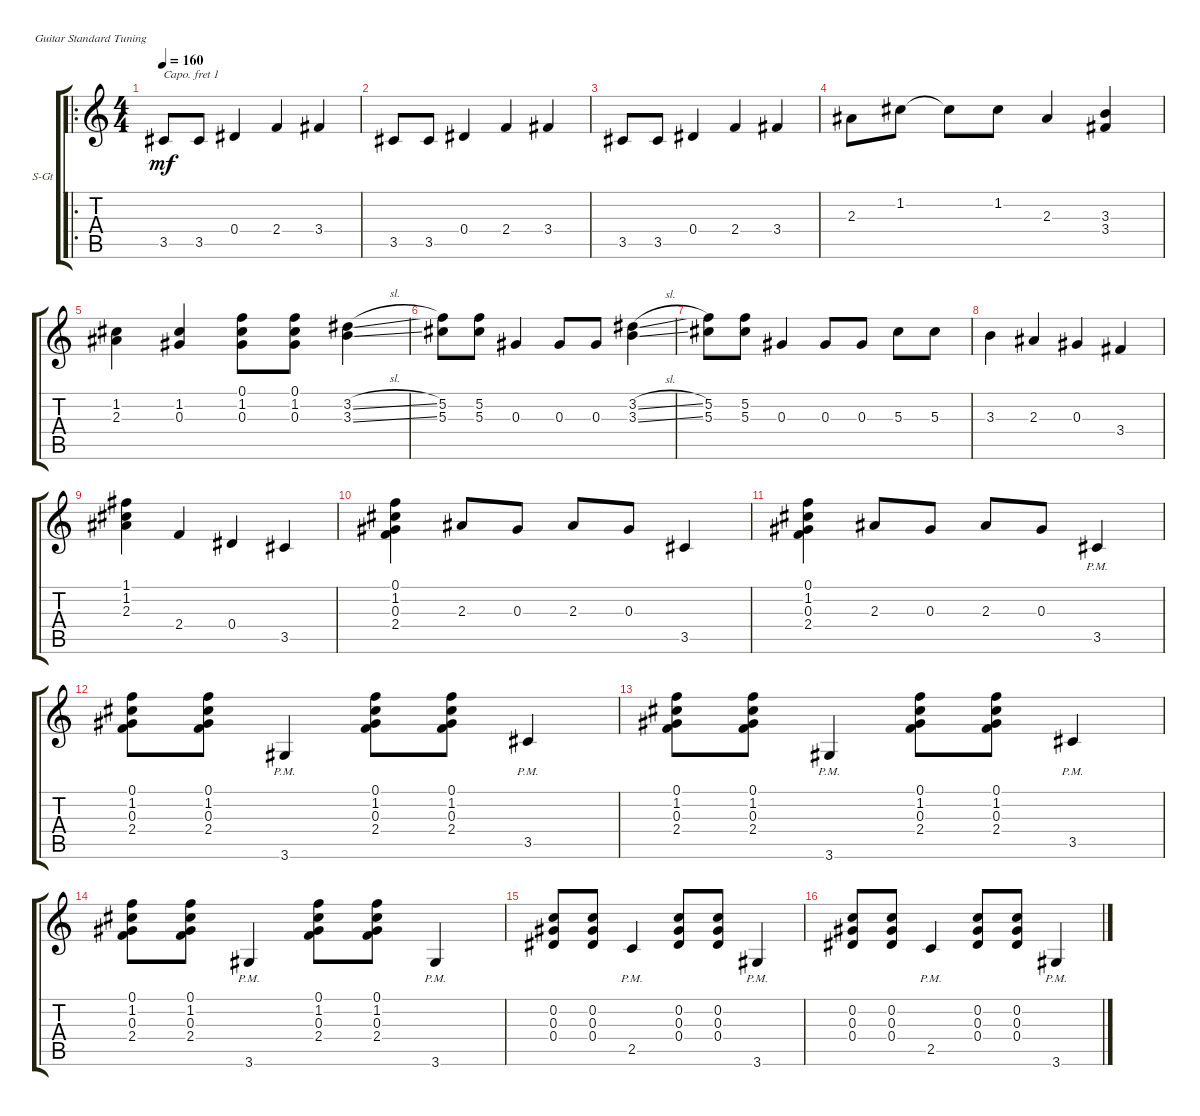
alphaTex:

\defaultSystemsLayout 4
\bracketExtendMode groupsimilarinstruments
\firstSystemTrackNameOrientation horizontal
\otherSystemsTrackNameOrientation horizontal
\track ("Steel Guitar" "S-Gt") {instrument acousticguitarsteel}
\staff {score tabs}
\capo 1
\tuning (E4 B3 G3 D3 A2 E2)
\ro
\ts (4 4)
\tempo 160
\clef g2
\ks c
3.5.8{dy mf instrument acousticguitarsteel} 3.5.8 0.4.4 2.4.4 3.4.4 |
3.5.8 3.5.8 0.4.4 2.4.4 3.4.4 |
3.5.8 3.5.8 0.4.4 2.4.4 3.4.4 |
2.3.8 1.2.8 1.2{t}.8 1.2.8 2.3.4 (3.3 3.4).4 |
(1.2 2.3).4 (0.3 1.2).4 (0.3 1.2 0.1).8 (0.3 1.2 0.1).8 (3.3{sl} 3.2{sl}).4 |
(5.3 5.2).8 (5.3 5.2).8 0.3.4 0.3.8 0.3.8 (3.3{sl} 3.2{sl}).4 |
(5.3 5.2).8 (5.3 5.2).8 0.3.4 0.3.8 0.3.8 5.3.8 5.3.8 |
3.3.4 2.3.4 0.3.4 3.4.4 |
(2.3 1.2 1.1).4 2.4.4 0.4.4 3.5.4 |
(2.4 0.3 1.2 0.1).4 2.3.8 0.3.8 2.3.8 0.3.8 3.5.4 |
(2.4 0.3 1.2 0.1).4 2.3.8 0.3.8 2.3.8 0.3.8 3.5{pm}.4 |
(2.4 0.3 1.2 0.1).8 (2.4 0.3 1.2 0.1).8 3.6{pm}.4 (2.4 0.3 1.2 0.1).8 (2.4 0.3 1.2 0.1).8 3.5{pm}.4 |
(2.4 0.3 1.2 0.1).8 (2.4 0.3 1.2 0.1).8 3.6{pm}.4 (2.4 0.3 1.2 0.1).8 (2.4 0.3 1.2 0.1).8 3.5{pm}.4 |
(2.4 0.3 1.2 0.1).8 (2.4 0.3 1.2 0.1).8 3.6{pm}.4 (2.4 0.3 1.2 0.1).8 (2.4 0.3 1.2 0.1).8 3.6{pm}.4 |
(0.4 0.3 0.2).8 (0.4 0.3 0.2).8 2.5{pm}.4 (0.4 0.3 0.2).8 (0.4 0.3 0.2).8 3.6{pm}.4 |
(0.4 0.3 0.2).8 (0.4 0.3 0.2).8 2.5{pm}.4 (0.4 0.3 0.2).8 (0.4 0.3 0.2).8 3.6{pm}.4
